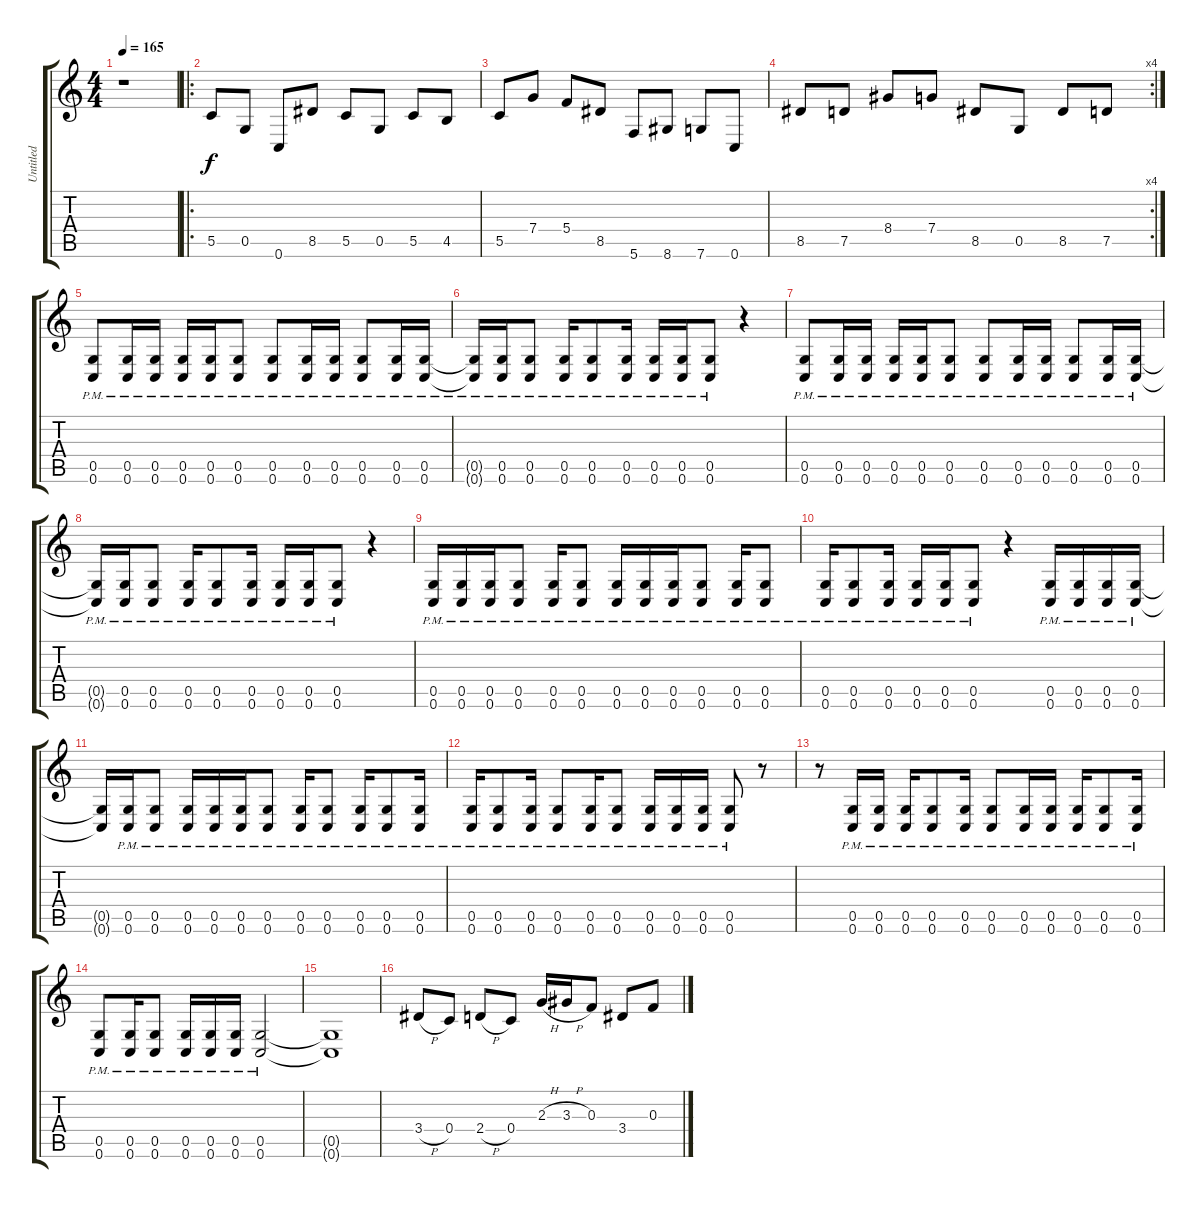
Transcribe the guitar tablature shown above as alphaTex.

\track ("Untitled" "Untitled") {instrument distortionguitar}
\staff {score tabs}
\tuning (D4 A3 F3 C3 G2 C2) {hide}
\ts (4 4)
\tempo 165
\clef g2
\ks c
r.1{dy f instrument distortionguitar} |
\ro
5.5.8 0.5.8 0.6.8 8.5.8 5.5.8 0.5.8 5.5.8 4.5.8 |
5.5.8 7.4.8 5.4.8 8.5.8 5.6.8 8.6.8 7.6.8 0.6.8 |
\rc 4
8.5.8 7.5.8 8.4.8 7.4.8 8.5.8 0.5.8 8.5.8 7.5.8 |
(0.5{pm} 0.6{pm}).8 (0.5{pm} 0.6{pm}).16 (0.5{pm} 0.6{pm}).16 (0.5{pm} 0.6{pm}).16 (0.5{pm} 0.6{pm}).16 (0.5{pm} 0.6{pm}).8 (0.5{pm} 0.6{pm}).8 (0.5{pm} 0.6{pm}).16 (0.5{pm} 0.6{pm}).16 (0.5{pm} 0.6{pm}).8 (0.5{pm} 0.6{pm}).16 (0.5{pm} 0.6{pm}).16 |
(0.5{pm t} 0.6{pm t}).16 (0.5{pm} 0.6{pm}).16 (0.5{pm} 0.6{pm}).8 (0.5{pm} 0.6{pm}).16 (0.5{pm} 0.6{pm}).8 (0.5{pm} 0.6{pm}).16 (0.5{pm} 0.6{pm}).16 (0.5{pm} 0.6{pm}).16 (0.5{pm} 0.6{pm}).8 r.4 |
(0.5{pm} 0.6{pm}).8 (0.5{pm} 0.6{pm}).16 (0.5{pm} 0.6{pm}).16 (0.5{pm} 0.6{pm}).16 (0.5{pm} 0.6{pm}).16 (0.5{pm} 0.6{pm}).8 (0.5{pm} 0.6{pm}).8 (0.5{pm} 0.6{pm}).16 (0.5{pm} 0.6{pm}).16 (0.5{pm} 0.6{pm}).8 (0.5{pm} 0.6{pm}).16 (0.5{pm} 0.6{pm}).16 |
(0.5{pm t} 0.6{pm t}).16 (0.5{pm} 0.6{pm}).16 (0.5{pm} 0.6{pm}).8 (0.5{pm} 0.6{pm}).16 (0.5{pm} 0.6{pm}).8 (0.5{pm} 0.6{pm}).16 (0.5{pm} 0.6{pm}).16 (0.5{pm} 0.6{pm}).16 (0.5{pm} 0.6{pm}).8 r.4 |
(0.5{pm} 0.6{pm}).16 (0.5{pm} 0.6{pm}).16 (0.5{pm} 0.6{pm}).16 (0.5{pm} 0.6{pm}).8 (0.5{pm} 0.6{pm}).16 (0.5{pm} 0.6{pm}).8 (0.5{pm} 0.6{pm}).16 (0.5{pm} 0.6{pm}).16 (0.5{pm} 0.6{pm}).16 (0.5{pm} 0.6{pm}).8 (0.5{pm} 0.6{pm}).16 (0.5{pm} 0.6{pm}).8 |
(0.5{pm} 0.6{pm}).16 (0.5{pm} 0.6{pm}).8 (0.5{pm} 0.6{pm}).16 (0.5{pm} 0.6{pm}).16 (0.5{pm} 0.6{pm}).16 (0.5{pm} 0.6{pm}).8 r.4 (0.5{pm} 0.6{pm}).16 (0.5{pm} 0.6{pm}).16 (0.5{pm} 0.6{pm}).16 (0.5{pm} 0.6{pm}).16 |
(0.5{t} 0.6{t}).16 (0.5{pm} 0.6{pm}).16 (0.5{pm} 0.6{pm}).8 (0.5{pm} 0.6{pm}).16 (0.5{pm} 0.6{pm}).16 (0.5{pm} 0.6{pm}).16 (0.5{pm} 0.6{pm}).8 (0.5{pm} 0.6{pm}).16 (0.5{pm} 0.6{pm}).8 (0.5{pm} 0.6{pm}).16 (0.5{pm} 0.6{pm}).8 (0.5{pm} 0.6{pm}).16 |
(0.5{pm} 0.6{pm}).16 (0.5{pm} 0.6{pm}).8 (0.5{pm} 0.6{pm}).16 (0.5{pm} 0.6{pm}).8 (0.5{pm} 0.6{pm}).16 (0.5{pm} 0.6{pm}).8 (0.5{pm} 0.6{pm}).16 (0.5{pm} 0.6{pm}).16 (0.5{pm} 0.6{pm}).16 (0.5{pm} 0.6{pm}).8 r.8 |
r.8 (0.5{pm} 0.6{pm}).16 (0.5{pm} 0.6{pm}).16 (0.5{pm} 0.6{pm}).16 (0.5{pm} 0.6{pm}).8 (0.5{pm} 0.6{pm}).16 (0.5{pm} 0.6{pm}).8 (0.5{pm} 0.6{pm}).16 (0.5{pm} 0.6{pm}).16 (0.5{pm} 0.6{pm}).16 (0.5{pm} 0.6{pm}).8 (0.5{pm} 0.6{pm}).16 |
(0.5{pm} 0.6{pm}).8 (0.5{pm} 0.6{pm}).16 (0.5{pm} 0.6{pm}).8 (0.5{pm} 0.6{pm}).16 (0.5{pm} 0.6{pm}).16 (0.5{pm} 0.6{pm}).16 (0.5{pm} 0.6{pm}).2 |
(0.5{t} 0.6{t}).1 |
3.4{h}.8 0.4.8 2.4{h}.8 0.4.8 2.3{h}.16 3.3{h}.16 0.3.8 3.4.8 0.3.8
